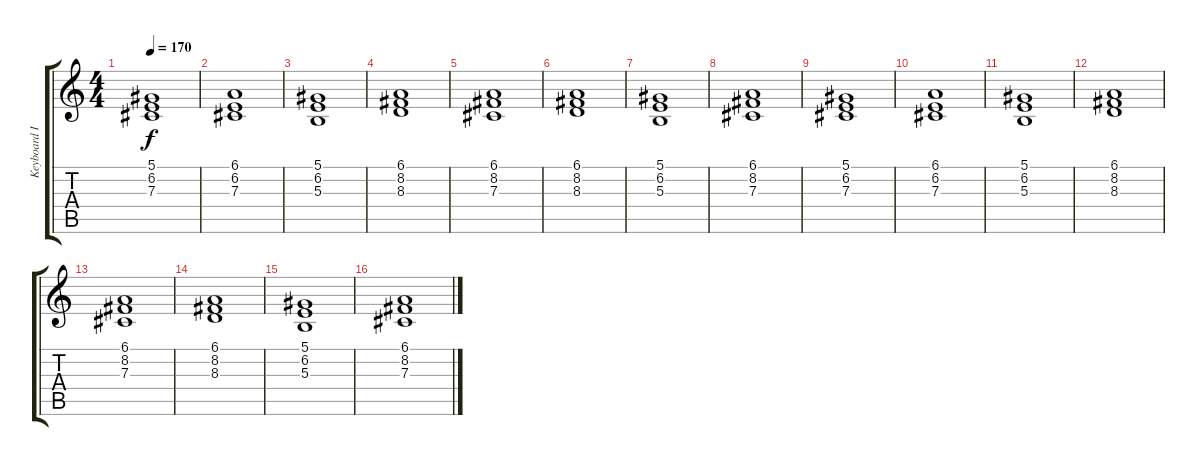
\track ("Keyboard III" "Keyboard I") {instrument pad2warm}
\staff {score tabs}
\tuning (Eb4 Bb3 Gb3 Db3 Ab2 Eb2) {hide}
\ts (4 4)
\tempo 170
\clef g2
\ks c
(5.1 6.2 7.3).1{dy f} |
(6.1 6.2 7.3).1 |
(5.1 6.2 5.3).1 |
(6.1 8.2 8.3).1 |
(6.1 8.2 7.3).1 |
(6.1 8.2 8.3).1 |
(5.1 6.2 5.3).1 |
(6.1 8.2 7.3).1 |
(5.1 6.2 7.3).1 |
(6.1 6.2 7.3).1 |
(5.1 6.2 5.3).1 |
(6.1 8.2 8.3).1 |
(6.1 8.2 7.3).1 |
(6.1 8.2 8.3).1 |
(5.1 6.2 5.3).1 |
(6.1 8.2 7.3).1
